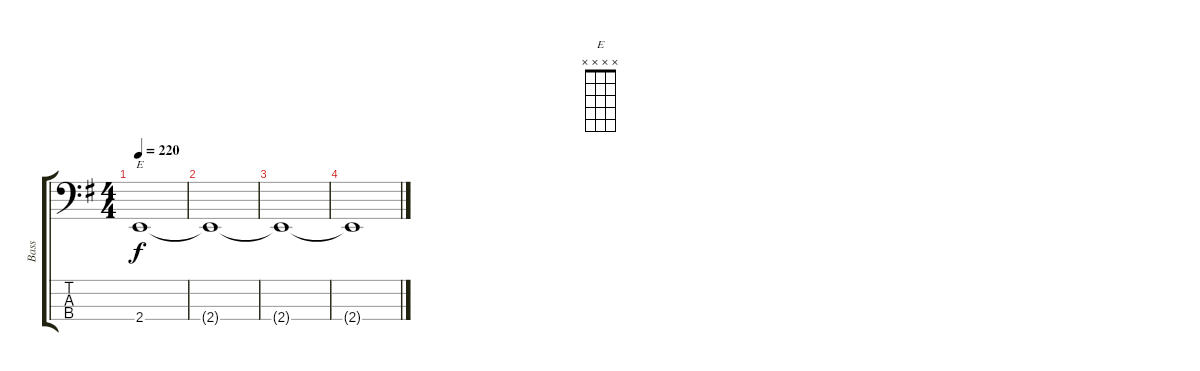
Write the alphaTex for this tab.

\track ("Bass" "Bass") {instrument electricbasspick}
\staff {score tabs}
\tuning (G2 D2 A1 D1) {hide}
\chord ("E" x x x x)
\ts (4 4)
\tempo 220
\clef f4
\ks eminor
2.4.1{ch "E" dy f} |
2.4{t}.1 |
2.4{t}.1 |
2.4{t}.1
